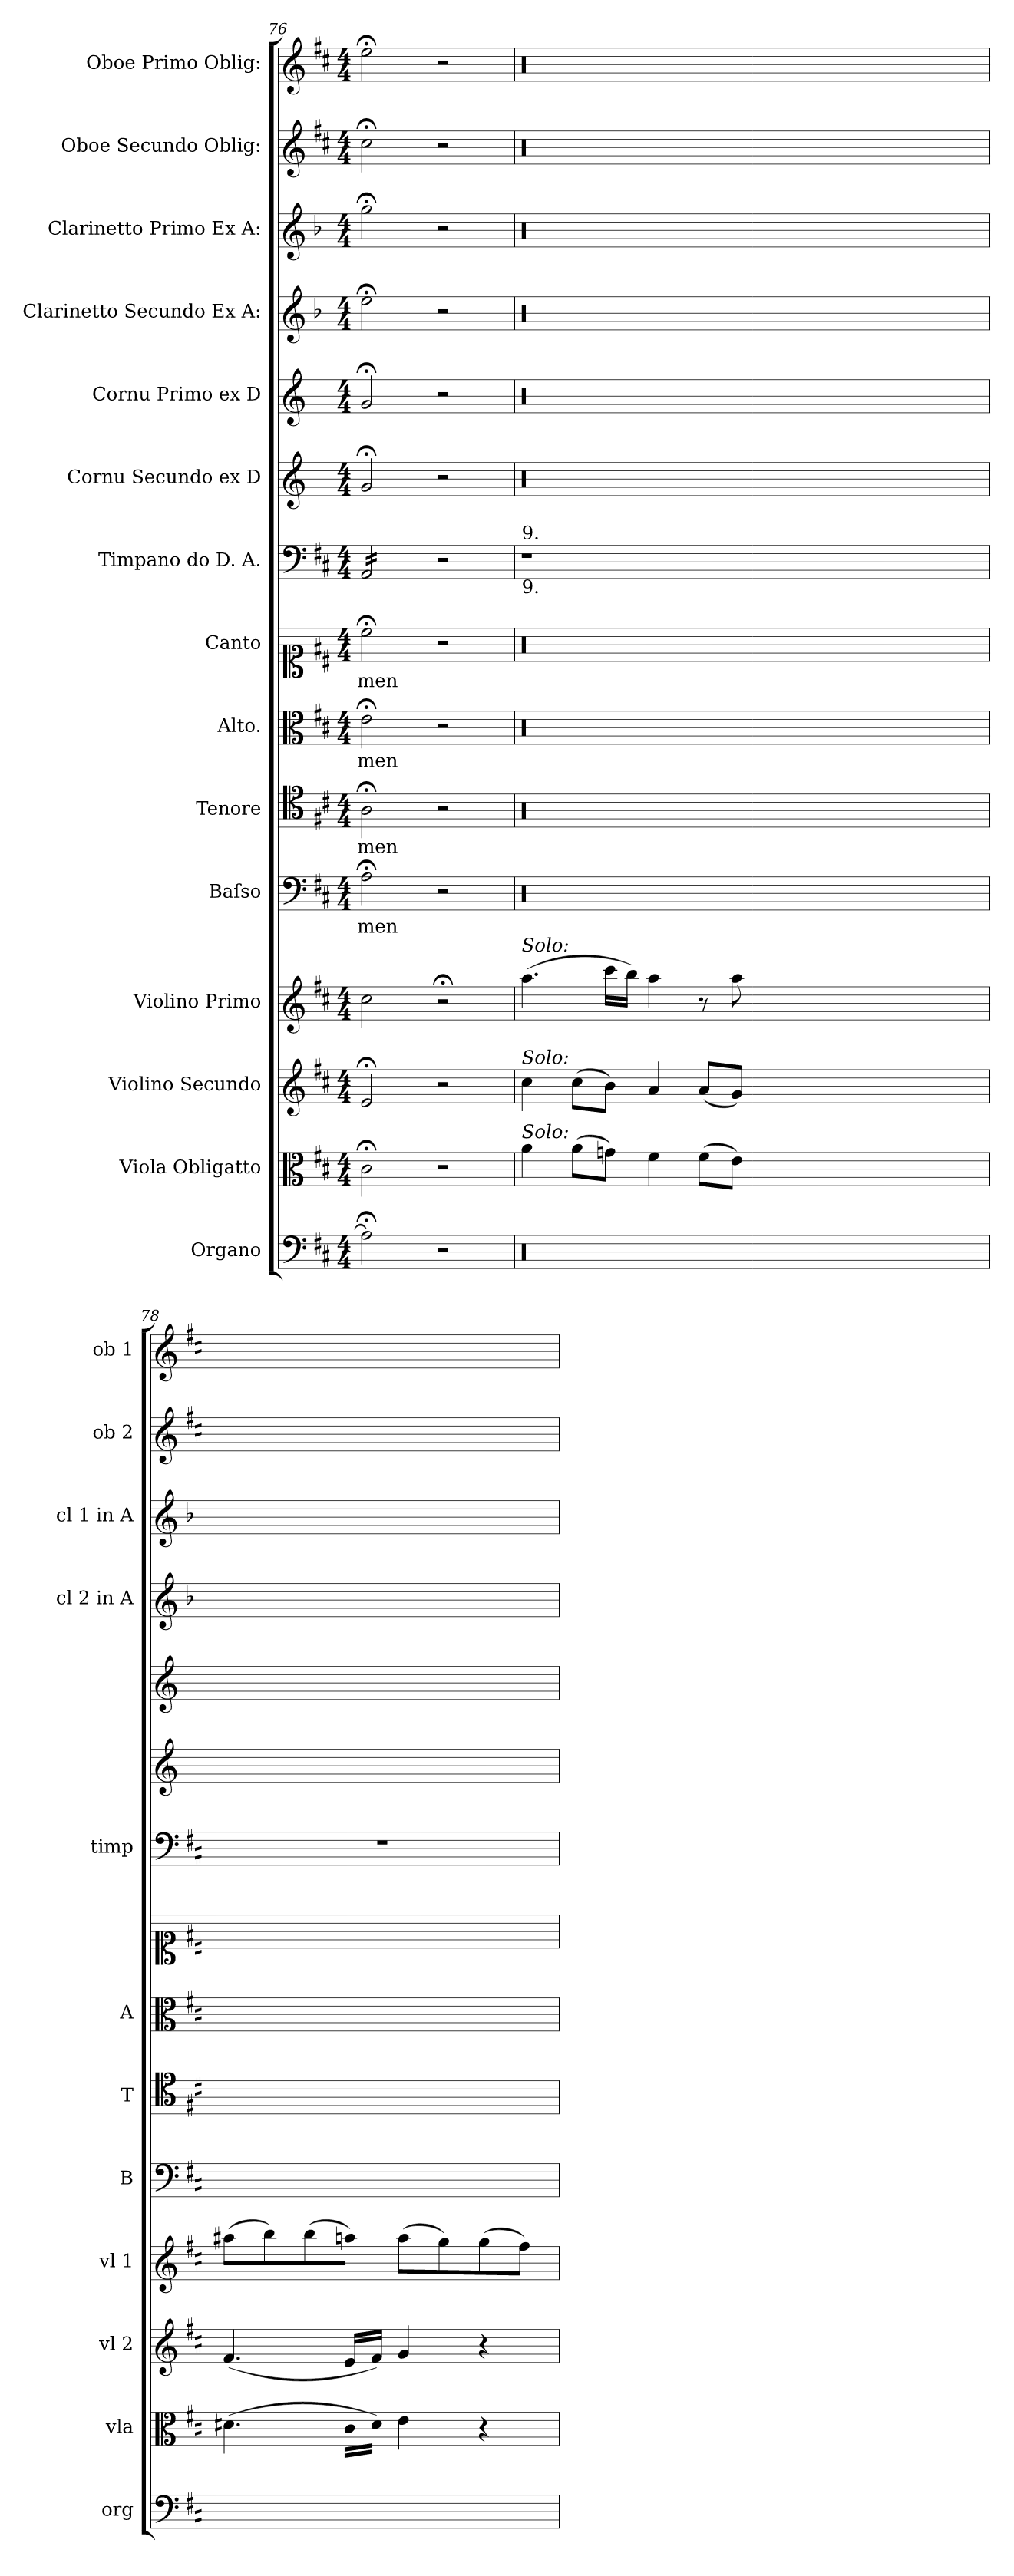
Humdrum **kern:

**kern	**kern	**kern	**kern	**kern	**text	**kern	**text	**kern	**text	**kern	**text	**kern	**kern	**kern	**kern	**kern	**kern	**kern
*part15	*part14	*part13	*part12	*part11	*part11	*part10	*part10	*part9	*part9	*part8	*part8	*part7	*part6	*part5	*part4	*part3	*part2	*part1
*staff15	*staff14	*staff13	*staff12	*staff11	*staff11	*staff10	*staff10	*staff9	*staff9	*staff8	*staff8	*staff7	*staff6	*staff5	*staff4	*staff3	*staff2	*staff1
*I"Organo	*I"Viola Obligatto	*I"Violino Secundo	*I"Violino Primo	*I"Baſso	*	*I"Tenore	*	*I"Alto.	*	*I"Canto	*	*I"Timpano do D. A.	*I"Cornu Secundo ex D	*I"Cornu Primo ex D	*I"Clarinetto Secundo Ex A:	*I"Clarinetto Primo Ex A:	*I"Oboe Secundo Oblig:	*I"Oboe Primo Oblig:
*I'org	*I'vla	*I'vl 2	*I'vl 1	*I'B	*	*I'T	*	*I'A	*	*	*	*I'timp	*	*	*I'cl 2 in A	*I'cl 1 in A	*I'ob 2	*I'ob 1
*clefF4	*clefC3	*clefG2	*clefG2	*clefF4	*	*clefC4	*	*clefC3	*	*clefC1	*	*clefF4	*clefG2	*clefG2	*clefG2	*clefG2	*clefG2	*clefG2
*	*	*	*	*	*	*	*	*	*	*	*	*	*ITrd6c10	*ITrd6c10	*ITrd2c3	*ITrd2c3	*	*
*k[f#c#]	*k[f#c#]	*k[f#c#]	*k[f#c#]	*k[f#c#]	*	*k[f#c#]	*	*k[f#c#]	*	*k[f#c#]	*	*k[f#c#]	*k[f#c#]	*k[f#c#]	*k[f#c#]	*k[f#c#]	*k[f#c#]	*k[f#c#]
*D:	*D:	*D:	*D:	*D:	*	*D:	*	*D:	*	*D:	*	*D:	*D:	*D:	*D:	*D:	*D:	*D:
*M4/4	*M4/4	*M4/4	*M4/4	*M4/4	*	*M4/4	*	*M4/4	*	*M4/4	*	*M4/4	*M4/4	*M4/4	*M4/4	*M4/4	*M4/4	*M4/4
=76	=76	=76	=76	=76	=76	=76	=76	=76	=76	=76	=76	=76	=76	=76	=76	=76	=76	=76
*	*	*	*	*	*	*	*	*	*	*	*	*tremolo	*	*	*	*	*	*
2A;<\]	2c#;<\	2e;</	2cc#\	2A;<\	-men	2A;<\	-men	2e;<\	-men	2cc#;<\	-men	16AA/LL	2A;</	2A;</	2cc#;<\	2ee;<\	2cc#;<\	2ee;<\
.	.	.	.	.	.	.	.	.	.	.	.	16AA/	.	.	.	.	.	.
.	.	.	.	.	.	.	.	.	.	.	.	16AA/	.	.	.	.	.	.
.	.	.	.	.	.	.	.	.	.	.	.	16AA/	.	.	.	.	.	.
.	.	.	.	.	.	.	.	.	.	.	.	16AA/	.	.	.	.	.	.
.	.	.	.	.	.	.	.	.	.	.	.	16AA/	.	.	.	.	.	.
.	.	.	.	.	.	.	.	.	.	.	.	16AA/	.	.	.	.	.	.
.	.	.	.	.	.	.	.	.	.	.	.	16AA/JJ	.	.	.	.	.	.
*	*	*	*	*	*	*	*	*	*	*	*	*Xtremolo	*	*	*	*	*	*
2r	2r	2r	2r;<	2r	.	2r	.	2r	.	2r	.	2r	2r	2r	2r	2r	2r	2r
=77	=77	=77	=77	=77	=77	=77	=77	=77	=77	=77	=77	=77	=77	=77	=77	=77	=77	=77
!	!	!	!	!	!	!	!	!	!	!	!	!LO:TX:a:t=9.	!	!	!	!	!	!
!	!	!	!	!	!	!	!	!	!	!	!	!LO:TX:b:t=9.	!	!	!	!	!	!
!	!	!	!LO:TX:a:i:t=Solo&colon;	!	!	!	!	!	!	!	!	!	!	!	!	!	!	!
!	!	!LO:TX:a:i:t=Solo&colon;	!	!	!	!	!	!	!	!	!	!	!	!	!	!	!	!
!	!LO:TX:a:i:t=Solo&colon;	!	!	!	!	!	!	!	!	!	!	!	!	!	!	!	!	!
00r	4a\	4cc#\	(4.aa\	00r	.	00r	.	00r	.	00r	.	1r	00r	00r	00r	00r	00r	00r
.	(8a\L	(8cc#\L	.	.	.	.	.	.	.	.	.	.	.	.	.	.	.	.
.	8gn\J)	8b\J)	16ccc#\LL	.	.	.	.	.	.	.	.	.	.	.	.	.	.	.
.	.	.	16bb\JJ)	.	.	.	.	.	.	.	.	.	.	.	.	.	.	.
.	4f#\	4a/	4aa\	.	.	.	.	.	.	.	.	.	.	.	.	.	.	.
.	(8f#\L	(8a/L	8r	.	.	.	.	.	.	.	.	.	.	.	.	.	.	.
.	8e\J)	8g/J)	8aa\	.	.	.	.	.	.	.	.	.	.	.	.	.	.	.
.	0.ryy	0.ryy	0.ryy	.	.	.	.	.	.	.	.	0.ryy	.	.	.	.	.	.
=78	=78	=78	=78	=78	=78	=78	=78	=78	=78	=78	=78	=78	=78	=78	=78	=78	=78	=78
1ryy	(4.d#X\	(4.f#/	(8aa#X\L	1ryy	.	1ryy	.	1ryy	.	1ryy	.	1r	1ryy	1ryy	1ryy	1ryy	1ryy	1ryy
.	.	.	8bb\)	.	.	.	.	.	.	.	.	.	.	.	.	.	.	.
.	.	.	(8bb\	.	.	.	.	.	.	.	.	.	.	.	.	.	.	.
.	16c#\LL	16e/LL	8aan\J)	.	.	.	.	.	.	.	.	.	.	.	.	.	.	.
.	16d#\JJ)	16f#/JJ)	.	.	.	.	.	.	.	.	.	.	.	.	.	.	.	.
.	4e\	4g/	(8aa\L	.	.	.	.	.	.	.	.	.	.	.	.	.	.	.
.	.	.	8gg\)	.	.	.	.	.	.	.	.	.	.	.	.	.	.	.
.	4r	4r	(8gg\	.	.	.	.	.	.	.	.	.	.	.	.	.	.	.
.	.	.	8ff#\J)	.	.	.	.	.	.	.	.	.	.	.	.	.	.	.
=	=	=	=	=	=	=	=	=	=	=	=	=	=	=	=	=	=	=
*-	*-	*-	*-	*-	*-	*-	*-	*-	*-	*-	*-	*-	*-	*-	*-	*-	*-	*-
